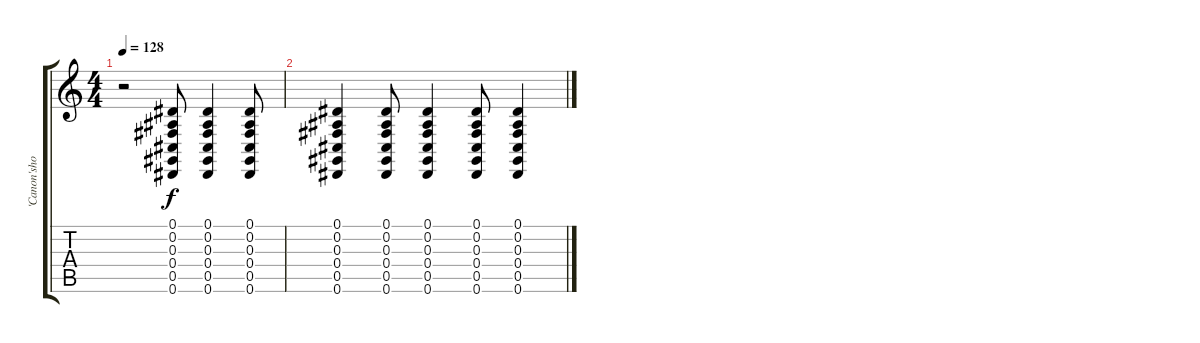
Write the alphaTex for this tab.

\track ("'Canon'shot" "'Canon'sho") {instrument gunshot}
\staff {score tabs}
\tuning (Eb4 Bb3 Gb3 Db3 Ab2 Eb2) {hide}
\ts (4 4)
\tempo 128
\clef g2
\ks c
r.2{dy f} (0.1 0.2 0.3 0.4 0.5 0.6).8 (0.1 0.2 0.3 0.4 0.5 0.6).4 (0.1 0.2 0.3 0.4 0.5 0.6).8 |
(0.1 0.2 0.3 0.4 0.5 0.6).4 (0.1 0.2 0.3 0.4 0.5 0.6).8 (0.1 0.2 0.3 0.4 0.5 0.6).4 (0.1 0.2 0.3 0.4 0.5 0.6).8 (0.1 0.2 0.3 0.4 0.5 0.6).4
